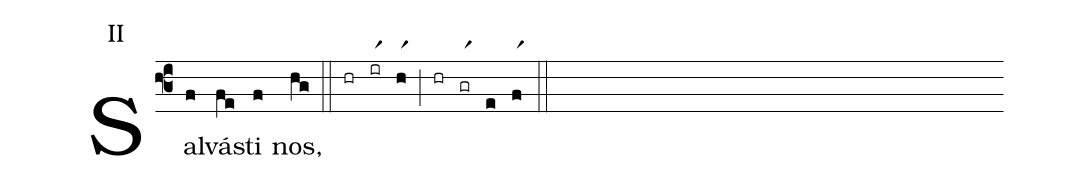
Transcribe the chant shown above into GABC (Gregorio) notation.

annotation: II;
%%
(f3) Sal(f)vá(fe)sti(f) nos,(hg) (::) (hr)(irr1)(hr1)(;)(hr)(grr1)(e)(fr1)(::)
